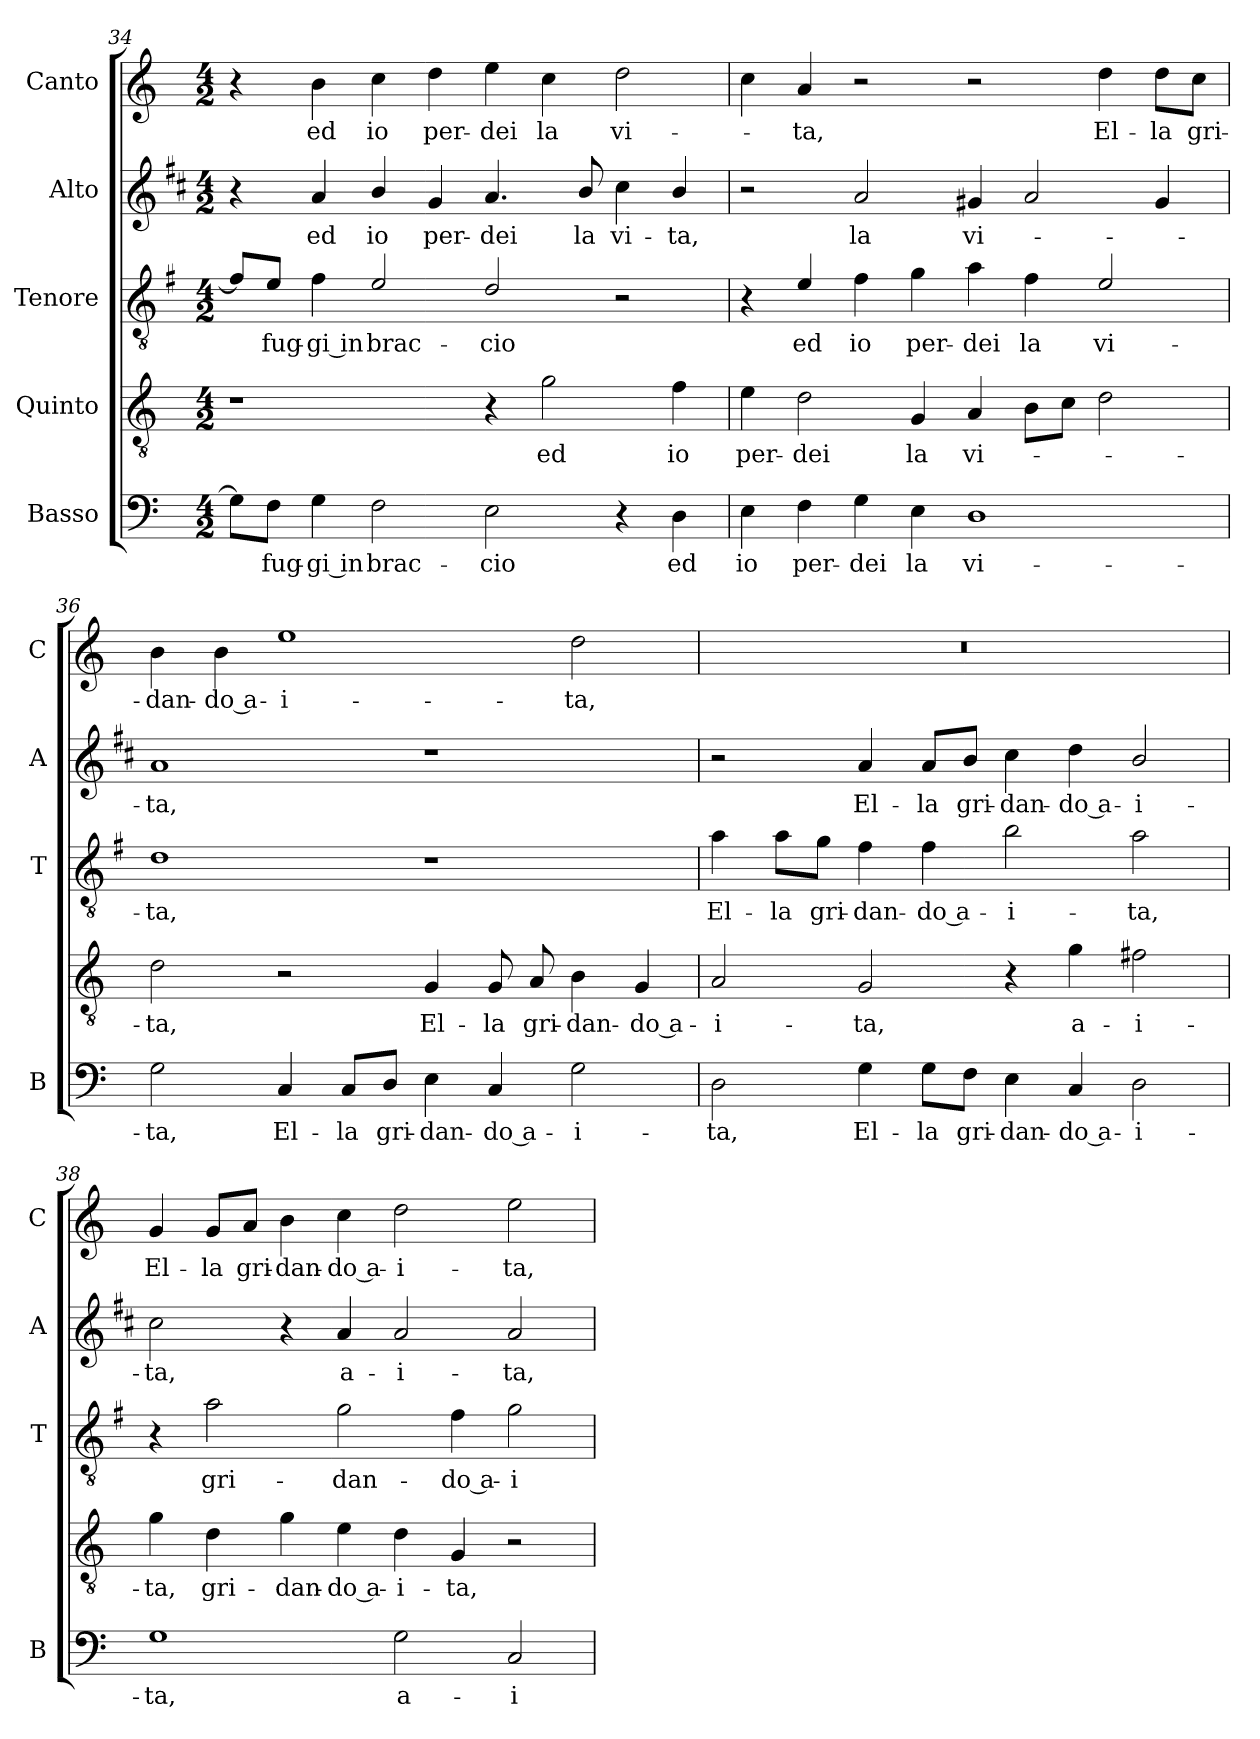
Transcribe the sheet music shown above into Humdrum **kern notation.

**kern	**text	**kern	**text	**kern	**text	**kern	**text	**kern	**text
*part5	*part5	*part4	*part4	*part3	*part3	*part2	*part2	*part1	*part1
*staff5	*staff5	*staff4	*staff4	*staff3	*staff3	*staff2	*staff2	*staff1	*staff1
*I"Basso	*	*I"Quinto	*	*I"Tenore	*	*I"Alto	*	*I"Canto	*
*I'B	*	*	*	*I'T	*	*I'A	*	*I'C	*
*clefF4	*	*clefGv2	*	*clefGv2	*	*clefG2	*	*clefG2	*
*	*	*	*	*ITrd4c7	*	*ITrd1c2	*	*	*
*k[]	*	*k[]	*	*k[]	*	*k[]	*	*k[]	*
*C:	*	*C:	*	*C:	*	*C:	*	*C:	*
*M4/2	*	*M4/2	*	*M4/2	*	*M4/2	*	*M4/2	*
=34	=34	=34	=34	=34	=34	=34	=34	=34	=34
8G\L]	.	1r	.	8B/L]	.	4r	.	4r	.
!	!LO:LY:b	!	!	!	!LO:LY:b	!	!	!	!
8F\J	fug-	.	.	8A/J	fug-	.	.	.	.
!	!LO:LY:b	!	!	!	!LO:LY:b	!	!LO:LY:b	!	!LO:LY:b
4G\	-gi in	.	.	4B\	-gi in	4g/	ed	4b\	ed
!	!LO:LY:b	!	!	!	!LO:LY:b	!	!LO:LY:b	!	!LO:LY:b
2F\	brac-	.	.	2A/	brac-	4a/	io	4cc\	io
!	!	!	!	!	!	!	!LO:LY:b	!	!LO:LY:b
.	.	.	.	.	.	4f/	per-	4dd\	per-
!	!LO:LY:b	!	!	!	!LO:LY:b	!	!LO:LY:b	!	!LO:LY:b
2E\	-cio	4r	.	2G/	-cio	4.g/	-dei	4ee\	-dei
!	!	!	!LO:LY:b	!	!	!	!	!	!LO:LY:b
.	.	2g\	ed	.	.	.	.	4cc\	la
!	!	!	!	!	!	!	!LO:LY:b	!	!
.	.	.	.	.	.	8a/	la	.	.
!	!	!	!	!	!	!	!LO:LY:b	!	!LO:LY:b
4r	.	.	.	2r	.	4b\	vi-	2dd\	vi-
!	!LO:LY:b	!	!LO:LY:b	!	!	!	!LO:LY:b	!	!
4D\	ed	4f\	io	.	.	4a/	-ta,	.	.
=35	=35	=35	=35	=35	=35	=35	=35	=35	=35
!	!LO:LY:b	!	!LO:LY:b	!	!	!	!	!	!
4E\	io	4e\	per-	4r	.	2r	.	4cc\	.
!	!LO:LY:b	!	!LO:LY:b	!	!LO:LY:b	!	!	!	!LO:LY:b
4F\	per-	2d\	-dei	4A/	ed	.	.	4a/	-ta,
!	!LO:LY:b	!	!	!	!LO:LY:b	!	!LO:LY:b	!	!
4G\	-dei	.	.	4B\	io	2g/	la	2r	.
!	!LO:LY:b	!	!LO:LY:b	!	!LO:LY:b	!	!	!	!
4E\	la	4G/	la	4c\	per-	.	.	.	.
!	!LO:LY:b	!	!LO:LY:b	!	!LO:LY:b	!	!LO:LY:b	!	!
1D	vi-	4A/	vi-	4d\	-dei	4f#X/	vi-	2r	.
!	!	!	!	!	!LO:LY:b	!	!	!	!
.	.	8B\L	.	4B\	la	2g/	.	.	.
.	.	8c\J	.	.	.	.	.	.	.
!	!	!	!	!	!LO:LY:b	!	!	!	!LO:LY:b
.	.	2d\	.	2A/	vi-	.	.	4dd\	El-
!	!	!	!	!	!	!	!	!	!LO:LY:b
.	.	.	.	.	.	4f#/	.	8dd\L	-la
!	!	!	!	!	!	!	!	!	!LO:LY:b
.	.	.	.	.	.	.	.	8cc\J	gri-
!!LO:LB:g=z
=36	=36	=36	=36	=36	=36	=36	=36	=36	=36
!	!LO:LY:b	!	!LO:LY:b	!	!LO:LY:b	!	!LO:LY:b	!	!LO:LY:b
2G\	-ta,	2d\	-ta,	1G	-ta,	1g	-ta,	4b\	-dan-
!	!	!	!	!	!	!	!	!	!LO:LY:b
.	.	.	.	.	.	.	.	4b\	-do a-
!	!LO:LY:b	!	!	!	!	!	!	!	!LO:LY:b
4C/	El-	2r	.	.	.	.	.	1ee	-i-
!	!LO:LY:b	!	!	!	!	!	!	!	!
8C/L	-la	.	.	.	.	.	.	.	.
!	!LO:LY:b	!	!	!	!	!	!	!	!
8D/J	gri-	.	.	.	.	.	.	.	.
!	!LO:LY:b	!	!LO:LY:b	!	!	!	!	!	!
4E\	-dan-	4G/	El-	1r	.	1r	.	.	.
!	!LO:LY:b	!	!LO:LY:b	!	!	!	!	!	!
4C/	-do a-	8G/	-la	.	.	.	.	.	.
!	!	!	!LO:LY:b	!	!	!	!	!	!
.	.	8A/	gri-	.	.	.	.	.	.
!	!LO:LY:b	!	!LO:LY:b	!	!	!	!	!	!LO:LY:b
2G\	-i-	4B\	-dan-	.	.	.	.	2dd\	-ta,
!	!	!	!LO:LY:b	!	!	!	!	!	!
.	.	4G/	-do a-	.	.	.	.	.	.
=37	=37	=37	=37	=37	=37	=37	=37	=37	=37
!	!LO:LY:b	!	!LO:LY:b	!	!LO:LY:b	!	!	!	!
2D\	-ta,	2A/	-i-	4d\	El-	2r	.	0r	.
!	!	!	!	!	!LO:LY:b	!	!	!	!
.	.	.	.	8d\L	-la	.	.	.	.
!	!	!	!	!	!LO:LY:b	!	!	!	!
.	.	.	.	8c\J	gri-	.	.	.	.
!	!LO:LY:b	!	!LO:LY:b	!	!LO:LY:b	!	!LO:LY:b	!	!
4G\	El-	2G/	-ta,	4B\	-dan-	4g/	El-	.	.
!	!LO:LY:b	!	!	!	!LO:LY:b	!	!LO:LY:b	!	!
8G\L	-la	.	.	4B\	-do a-	8g/L	-la	.	.
!	!LO:LY:b	!	!	!	!	!	!LO:LY:b	!	!
8F\J	gri-	.	.	.	.	8a/J	gri-	.	.
!	!LO:LY:b	!	!	!	!LO:LY:b	!	!LO:LY:b	!	!
4E\	-dan-	4r	.	2e\	-i-	4b\	-dan-	.	.
!	!LO:LY:b	!	!LO:LY:b	!	!	!	!LO:LY:b	!	!
4C/	-do a-	4g\	a-	.	.	4cc\	-do a-	.	.
!	!LO:LY:b	!	!LO:LY:b	!	!LO:LY:b	!	!LO:LY:b	!	!
2D\	-i-	2f#X\	-i-	2d\	-ta,	2a/	-i-	.	.
=38	=38	=38	=38	=38	=38	=38	=38	=38	=38
!	!LO:LY:b	!	!LO:LY:b	!	!	!	!LO:LY:b	!	!LO:LY:b
1G	-ta,	4g\	-ta,	4r	.	2b\	-ta,	4g/	El-
!	!	!	!LO:LY:b	!	!LO:LY:b	!	!	!	!LO:LY:b
.	.	4d\	gri-	2d\	gri-	.	.	8g/L	-la
!	!	!	!	!	!	!	!	!	!LO:LY:b
.	.	.	.	.	.	.	.	8a/J	gri-
!	!	!	!LO:LY:b	!	!	!	!	!	!LO:LY:b
.	.	4g\	-dan-	.	.	4r	.	4b\	-dan-
!	!	!	!LO:LY:b	!	!LO:LY:b	!	!LO:LY:b	!	!LO:LY:b
.	.	4e\	-do a-	2c\	-dan-	4g/	a-	4cc\	-do a-
!	!LO:LY:b	!	!LO:LY:b	!	!	!	!LO:LY:b	!	!LO:LY:b
2G\	a-	4d\	-i-	.	.	2g/	-i-	2dd\	-i-
!	!	!	!LO:LY:b	!	!LO:LY:b	!	!	!	!
.	.	4G/	-ta,	4B\	-do a-	.	.	.	.
!	!LO:LY:b	!	!	!	!LO:LY:b	!	!LO:LY:b	!	!LO:LY:b
2C/	-i-	2r	.	2c\	-i-	2g/	-ta,	2ee\	-ta,
=	=	=	=	=	=	=	=	=	=
*-	*-	*-	*-	*-	*-	*-	*-	*-	*-
